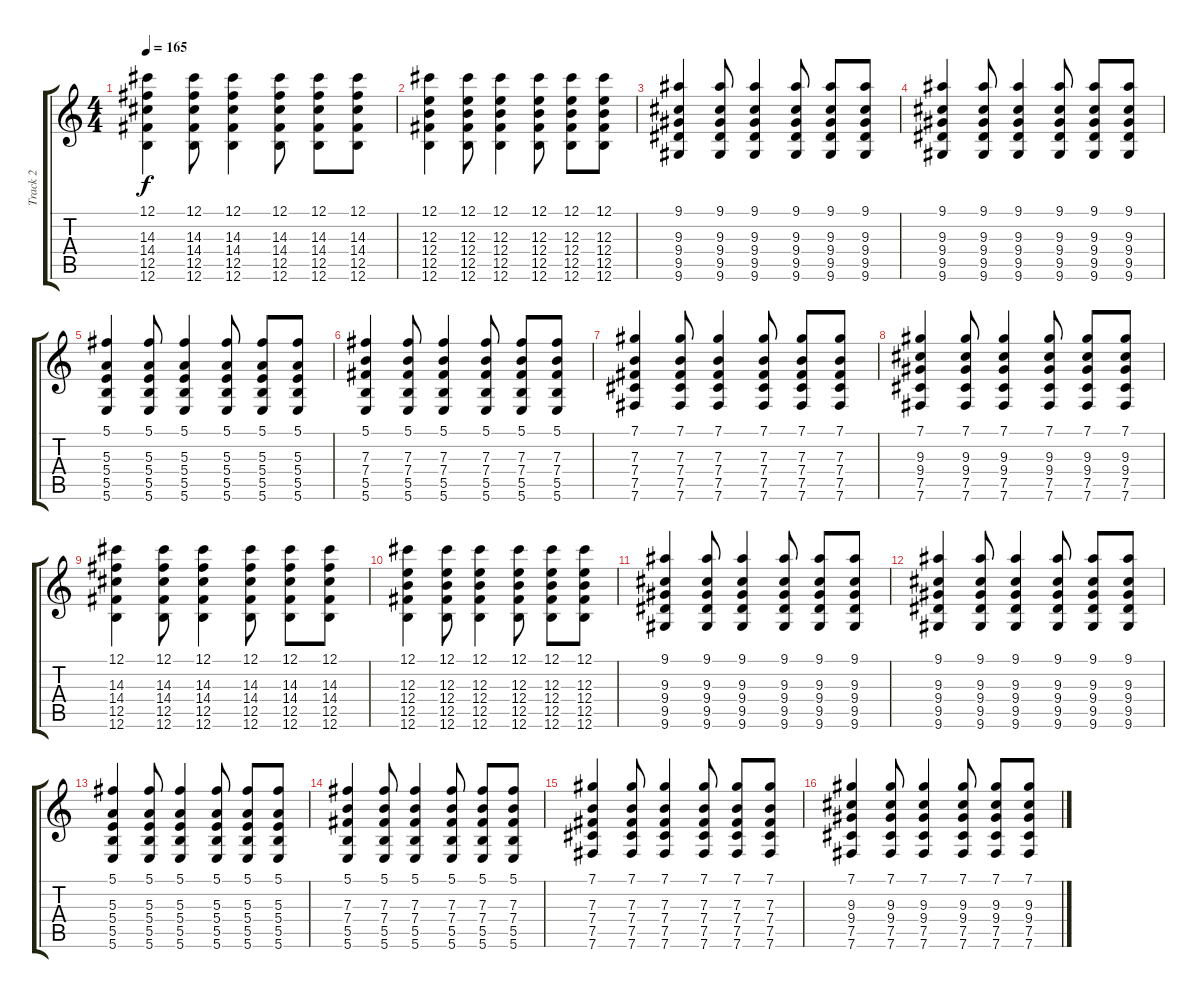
\track ("Track 2" "Track 2") {instrument distortionguitar}
\staff {score tabs}
\tuning (Db4 Ab3 E3 B2 Gb2 B1) {hide}
\ts (4 4)
\tempo 165
\clef g2
\ks c
(12.1 14.3 14.4 12.5 12.6).4{dy f} (12.1 14.3 14.4 12.5 12.6).8 (12.1 14.3 14.4 12.5 12.6).4 (12.1 14.3 14.4 12.5 12.6).8 (12.1 14.3 14.4 12.5 12.6).8 (12.1 14.3 14.4 12.5 12.6).8 |
(12.1 12.3 12.4 12.5 12.6).4 (12.1 12.3 12.4 12.5 12.6).8 (12.1 12.3 12.4 12.5 12.6).4 (12.1 12.3 12.4 12.5 12.6).8 (12.1 12.3 12.4 12.5 12.6).8 (12.1 12.3 12.4 12.5 12.6).8 |
(9.1 9.3 9.4 9.5 9.6).4 (9.1 9.3 9.4 9.5 9.6).8 (9.1 9.3 9.4 9.5 9.6).4 (9.1 9.3 9.4 9.5 9.6).8 (9.1 9.3 9.4 9.5 9.6).8 (9.1 9.3 9.4 9.5 9.6).8 |
(9.1 9.3 9.4 9.5 9.6).4 (9.1 9.3 9.4 9.5 9.6).8 (9.1 9.3 9.4 9.5 9.6).4 (9.1 9.3 9.4 9.5 9.6).8 (9.1 9.3 9.4 9.5 9.6).8 (9.1 9.3 9.4 9.5 9.6).8 |
(5.1 5.3 5.4 5.5 5.6).4 (5.1 5.3 5.4 5.5 5.6).8 (5.1 5.3 5.4 5.5 5.6).4 (5.1 5.3 5.4 5.5 5.6).8 (5.1 5.3 5.4 5.5 5.6).8 (5.1 5.3 5.4 5.5 5.6).8 |
(5.1 7.3 7.4 5.5 5.6).4 (5.1 7.3 7.4 5.5 5.6).8 (5.1 7.3 7.4 5.5 5.6).4 (5.1 7.3 7.4 5.5 5.6).8 (5.1 7.3 7.4 5.5 5.6).8 (5.1 7.3 7.4 5.5 5.6).8 |
(7.1 7.3 7.4 7.5 7.6).4 (7.1 7.3 7.4 7.5 7.6).8 (7.1 7.3 7.4 7.5 7.6).4 (7.1 7.3 7.4 7.5 7.6).8 (7.1 7.3 7.4 7.5 7.6).8 (7.1 7.3 7.4 7.5 7.6).8 |
(7.1 9.3 9.4 7.5 7.6).4 (7.1 9.3 9.4 7.5 7.6).8 (7.1 9.3 9.4 7.5 7.6).4 (7.1 9.3 9.4 7.5 7.6).8 (7.1 9.3 9.4 7.5 7.6).8 (7.1 9.3 9.4 7.5 7.6).8 |
(12.1 14.3 14.4 12.5 12.6).4{volume 13} (12.1 14.3 14.4 12.5 12.6).8 (12.1 14.3 14.4 12.5 12.6).4 (12.1 14.3 14.4 12.5 12.6).8 (12.1 14.3 14.4 12.5 12.6).8 (12.1 14.3 14.4 12.5 12.6).8 |
(12.1 12.3 12.4 12.5 12.6).4 (12.1 12.3 12.4 12.5 12.6).8 (12.1 12.3 12.4 12.5 12.6).4 (12.1 12.3 12.4 12.5 12.6).8 (12.1 12.3 12.4 12.5 12.6).8 (12.1 12.3 12.4 12.5 12.6).8 |
(9.1 9.3 9.4 9.5 9.6).4 (9.1 9.3 9.4 9.5 9.6).8 (9.1 9.3 9.4 9.5 9.6).4 (9.1 9.3 9.4 9.5 9.6).8 (9.1 9.3 9.4 9.5 9.6).8 (9.1 9.3 9.4 9.5 9.6).8 |
(9.1 9.3 9.4 9.5 9.6).4 (9.1 9.3 9.4 9.5 9.6).8 (9.1 9.3 9.4 9.5 9.6).4 (9.1 9.3 9.4 9.5 9.6).8 (9.1 9.3 9.4 9.5 9.6).8 (9.1 9.3 9.4 9.5 9.6).8 |
(5.1 5.3 5.4 5.5 5.6).4 (5.1 5.3 5.4 5.5 5.6).8 (5.1 5.3 5.4 5.5 5.6).4 (5.1 5.3 5.4 5.5 5.6).8 (5.1 5.3 5.4 5.5 5.6).8 (5.1 5.3 5.4 5.5 5.6).8 |
(5.1 7.3 7.4 5.5 5.6).4 (5.1 7.3 7.4 5.5 5.6).8 (5.1 7.3 7.4 5.5 5.6).4 (5.1 7.3 7.4 5.5 5.6).8 (5.1 7.3 7.4 5.5 5.6).8 (5.1 7.3 7.4 5.5 5.6).8 |
(7.1 7.3 7.4 7.5 7.6).4 (7.1 7.3 7.4 7.5 7.6).8 (7.1 7.3 7.4 7.5 7.6).4 (7.1 7.3 7.4 7.5 7.6).8 (7.1 7.3 7.4 7.5 7.6).8 (7.1 7.3 7.4 7.5 7.6).8 |
(7.1 9.3 9.4 7.5 7.6).4 (7.1 9.3 9.4 7.5 7.6).8 (7.1 9.3 9.4 7.5 7.6).4 (7.1 9.3 9.4 7.5 7.6).8 (7.1 9.3 9.4 7.5 7.6).8 (7.1 9.3 9.4 7.5 7.6).8
